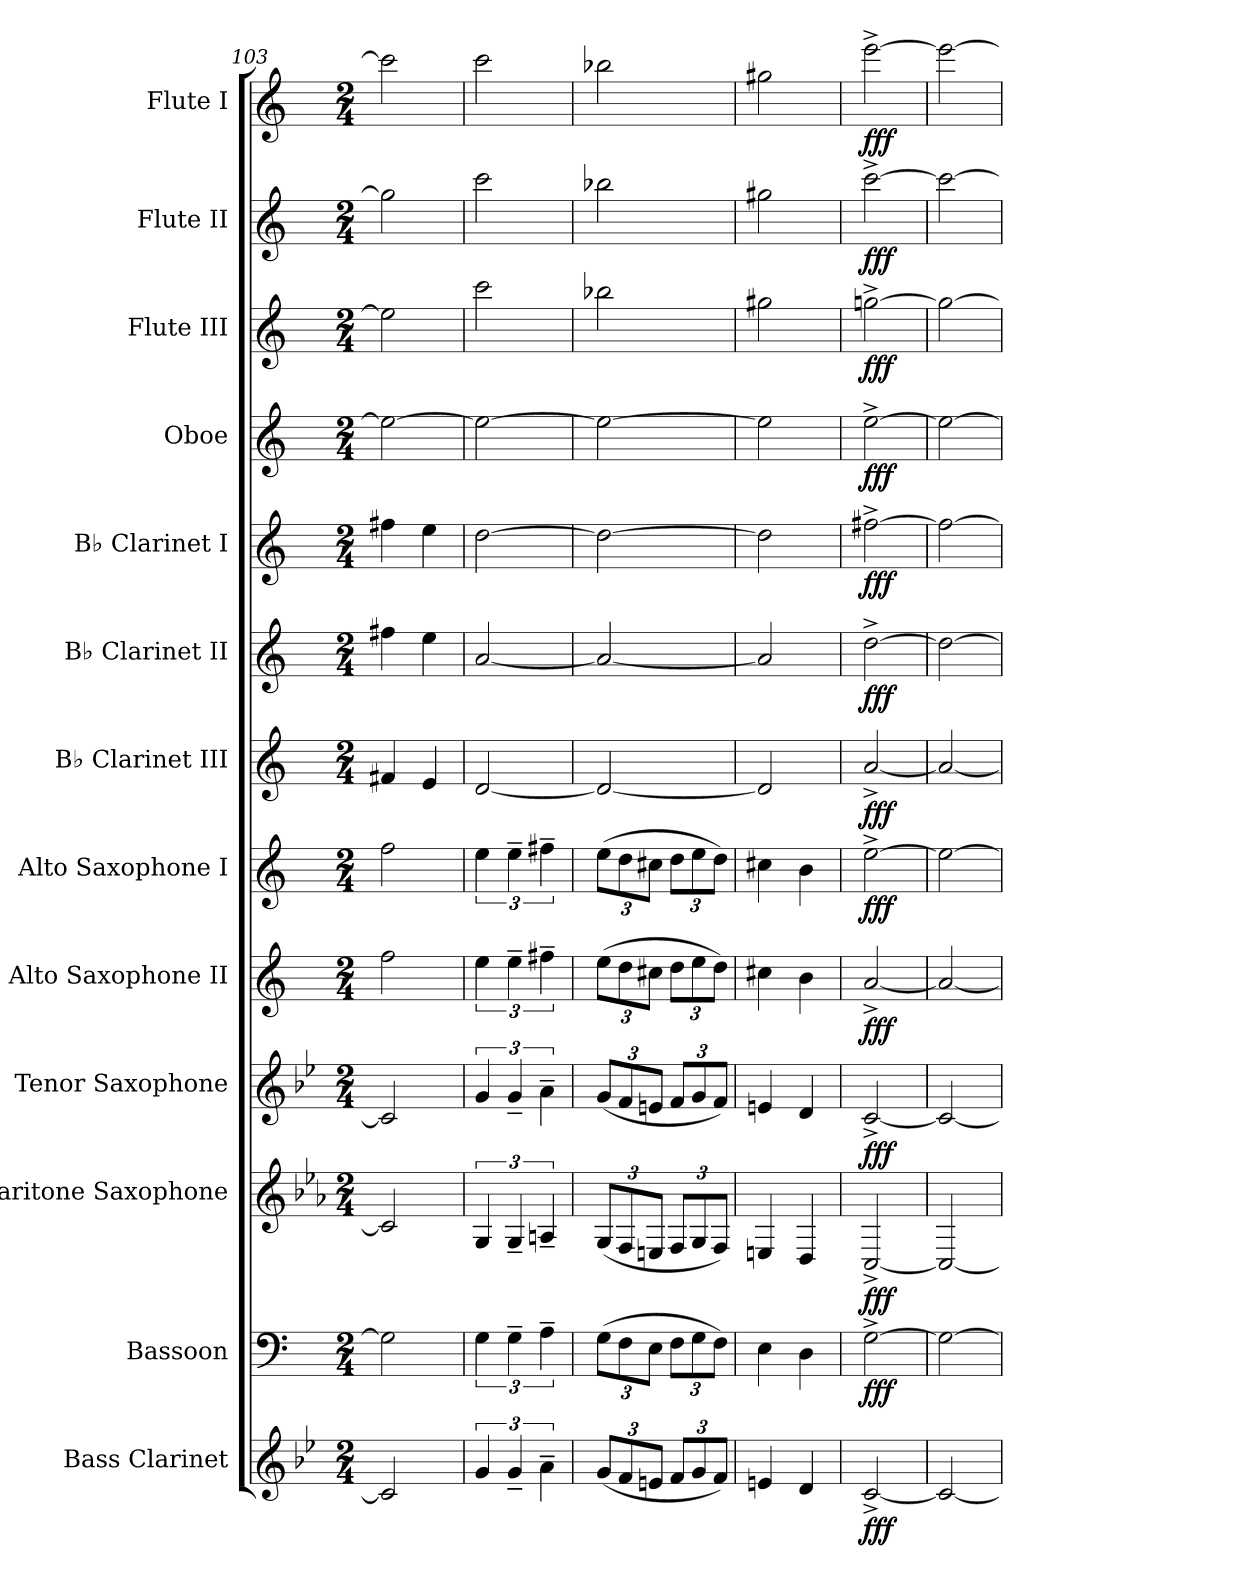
**kern	**dynam	**kern	**dynam	**kern	**dynam	**kern	**dynam	**kern	**dynam	**kern	**dynam	**kern	**dynam	**kern	**dynam	**kern	**dynam	**kern	**dynam	**kern	**dynam	**kern	**dynam	**kern	**dynam
*part13	*part13	*part12	*part12	*part11	*part11	*part10	*part10	*part9	*part9	*part8	*part8	*part7	*part7	*part6	*part6	*part5	*part5	*part4	*part4	*part3	*part3	*part2	*part2	*part1	*part1
*staff13	*staff13	*staff12	*staff12	*staff11	*staff11	*staff10	*staff10	*staff9	*staff9	*staff8	*staff8	*staff7	*staff7	*staff6	*staff6	*staff5	*staff5	*staff4	*staff4	*staff3	*staff3	*staff2	*staff2	*staff1	*staff1
*I"Bass Clarinet	*	*I"Bassoon	*	*I"Baritone Saxophone	*	*I"Tenor Saxophone	*	*I"Alto Saxophone II	*	*I"Alto Saxophone I	*	*I"B♭ Clarinet III	*	*I"B♭ Clarinet II	*	*I"B♭ Clarinet I	*	*I"Oboe	*	*I"Flute III	*	*I"Flute II	*	*I"Flute I	*
*I'B. Cl.	*	*I'Bsn.	*	*I'Bar. Sax.	*	*I'T. Sax.	*	*I'A. Sax. II	*	*I'A. Sax. I	*	*I'B♭ Cl. III	*	*I'B♭ Cl. II	*	*I'B♭ Cl. I	*	*I'Ob.	*	*I'Fl. III	*	*I'Fl. II	*	*I'Fl. I	*
*clefG2	*	*clefF4	*	*clefG2	*	*clefG2	*	*clefG2	*	*clefG2	*	*clefG2	*	*clefG2	*	*clefG2	*	*clefG2	*	*clefG2	*	*clefG2	*	*clefG2	*
*ITrd8c14	*	*	*	*ITrd12c21	*	*ITrd8c14	*	*ITrd5c9	*	*ITrd5c9	*	*ITrd1c2	*	*ITrd1c2	*	*ITrd1c2	*	*	*	*	*	*	*	*	*
*k[b-e-]	*	*k[]	*	*k[b-e-a-]	*	*k[b-e-]	*	*k[b-e-a-]	*	*k[b-e-a-]	*	*k[b-e-]	*	*k[b-e-]	*	*k[b-e-]	*	*k[]	*	*k[]	*	*k[]	*	*k[]	*
*M2/4	*	*M2/4	*	*M2/4	*	*M2/4	*	*M2/4	*	*M2/4	*	*M2/4	*	*M2/4	*	*M2/4	*	*M2/4	*	*M2/4	*	*M2/4	*	*M2/4	*
=103	=103	=103	=103	=103	=103	=103	=103	=103	=103	=103	=103	=103	=103	=103	=103	=103	=103	=103	=103	=103	=103	=103	=103	=103	=103
2C/]	.	2G\]	.	2C/]	.	2C/]	.	2a-\	.	2a-\	.	4en/	.	4een\	.	4een\	.	2ee\_	.	2ee\]	.	2gg\]	.	2ccc\]	.
.	.	.	.	.	.	.	.	.	.	.	.	4d/	.	4dd\	.	4dd\	.	.	.	.	.	.	.	.	.
=104	=104	=104	=104	=104	=104	=104	=104	=104	=104	=104	=104	=104	=104	=104	=104	=104	=104	=104	=104	=104	=104	=104	=104	=104	=104
6G/	.	6G\	.	6GG/	.	6G/	.	6g\	.	6g\	.	[2c/	.	[2g/	.	[2cc\	.	2ee\_	.	2ccc\	.	2ccc\	.	2ccc\	.
6G~/	.	6G~\	.	6GG~/	.	6G~/	.	6g~\	.	6g~\	.	.	.	.	.	.	.	.	.	.	.	.	.	.	.
6A~\	.	6A~\	.	6AAn~/	.	6A~\	.	6an~\	.	6an~\	.	.	.	.	.	.	.	.	.	.	.	.	.	.	.
=105	=105	=105	=105	=105	=105	=105	=105	=105	=105	=105	=105	=105	=105	=105	=105	=105	=105	=105	=105	=105	=105	=105	=105	=105	=105
*Xbrackettup	*	*Xbrackettup	*	*Xbrackettup	*	*Xbrackettup	*	*Xbrackettup	*	*Xbrackettup	*	*	*	*	*	*	*	*	*	*	*	*	*	*	*
(<12G/L	.	(>12G\L	.	(<12GG/L	.	(<12G/L	.	(>12g\L	.	(>12g\L	.	2c/_	.	2g/_	.	2cc\_	.	2ee\_	.	2bb-X\	.	2bb-X\	.	2bb-X\	.
12F/	.	12F\	.	12FF/	.	12F/	.	12f\	.	12f\	.	.	.	.	.	.	.	.	.	.	.	.	.	.	.
12En/J	.	12E\J	.	12EEn/J	.	12En/J	.	12en\J	.	12en\J	.	.	.	.	.	.	.	.	.	.	.	.	.	.	.
12F/L	.	12F\L	.	12FF/L	.	12F/L	.	12f\L	.	12f\L	.	.	.	.	.	.	.	.	.	.	.	.	.	.	.
12G/	.	12G\	.	12GG/	.	12G/	.	12g\	.	12g\	.	.	.	.	.	.	.	.	.	.	.	.	.	.	.
12F/J)	.	12F\J)	.	12FF/J)	.	12F/J)	.	12f\J)	.	12f\J)	.	.	.	.	.	.	.	.	.	.	.	.	.	.	.
=106	=106	=106	=106	=106	=106	=106	=106	=106	=106	=106	=106	=106	=106	=106	=106	=106	=106	=106	=106	=106	=106	=106	=106	=106	=106
4En/	.	4E\	.	4EEn/	.	4En/	.	4en\	.	4en\	.	2c/]	.	2g/]	.	2cc\]	.	2ee\]	.	2gg#X\	.	2gg#X\	.	2gg#X\	.
4D/	.	4D\	.	4DD/	.	4D/	.	4d\	.	4d\	.	.	.	.	.	.	.	.	.	.	.	.	.	.	.
=107	=107	=107	=107	=107	=107	=107	=107	=107	=107	=107	=107	=107	=107	=107	=107	=107	=107	=107	=107	=107	=107	=107	=107	=107	=107
!	!LO:DY:b	!	!LO:DY:b	!	!LO:DY:b	!	!LO:DY:b	!	!LO:DY:b	!	!LO:DY:b	!	!LO:DY:b	!	!LO:DY:b	!	!LO:DY:b	!	!LO:DY:b	!	!LO:DY:b	!	!LO:DY:b	!	!LO:DY:b
[2C^/	fff	[2G^\	fff	[2CC^/	fff	[2C^/	fff	[2c^/	fff	[2g^\	fff	[2g^/	fff	[2cc^\	fff	[2een^\	fff	[2ee^\	fff	[2ggni^\	fff	[2ccc^\	fff	[2eee^\	fff
!!LO:PB:g=z
=108	=108	=108	=108	=108	=108	=108	=108	=108	=108	=108	=108	=108	=108	=108	=108	=108	=108	=108	=108	=108	=108	=108	=108	=108	=108
2C/_	.	2G\_	.	2CC/_	.	2C/_	.	2c/_	.	2g\_	.	2g/_	.	2cc\_	.	2ee\_	.	2ee\_	.	2gg\_	.	2ccc\_	.	2eee\_	.
=	=	=	=	=	=	=	=	=	=	=	=	=	=	=	=	=	=	=	=	=	=	=	=	=	=
*-	*-	*-	*-	*-	*-	*-	*-	*-	*-	*-	*-	*-	*-	*-	*-	*-	*-	*-	*-	*-	*-	*-	*-	*-	*-
